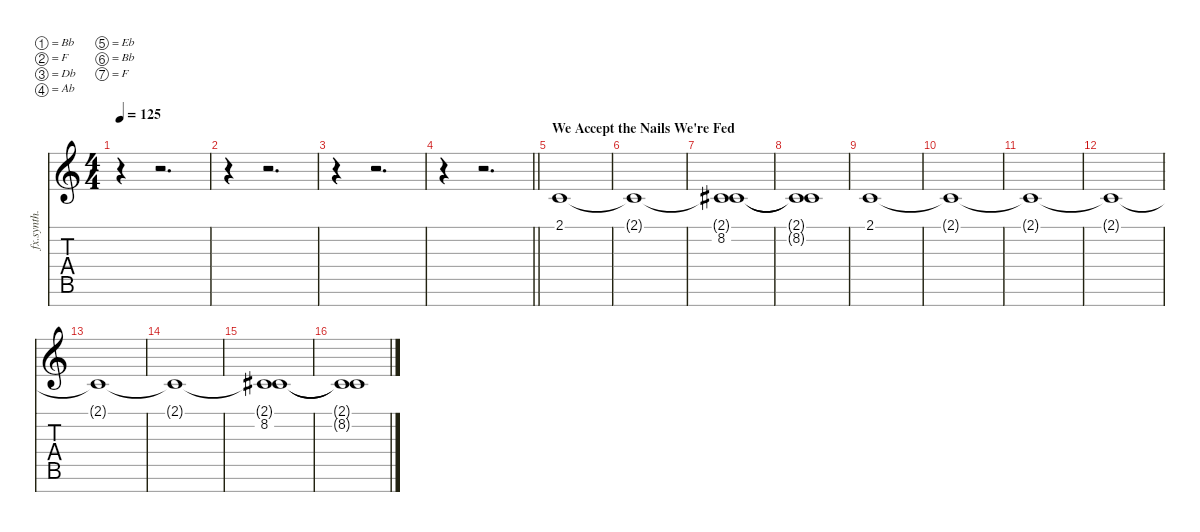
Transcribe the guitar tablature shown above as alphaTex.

\defaultSystemsLayout 4
\hideDynamics
\bracketExtendMode nobrackets
\track ("FX" "fx.synth.") {instrument fx6goblins}
\staff {score tabs}
\tuning (Bb3 F3 Db3 Ab2 Eb2 Bb1 F1)
\ts (4 4)
\tempo 125
\clef g2
\ks c
r.4{dy f} r.2{d} |
r.4 r.2{d} |
r.4 r.2{d} |
\barLineRight lightlight
r.4 r.2{d} |
\section ("" "We Accept the Nails We're Fed")
2.1.1 |
2.1{t}.1 |
(2.1{t} 8.2{acc #}).1 |
(2.1{t} 8.2{t acc #}).1 |
2.1.1 |
2.1{t}.1 |
2.1{t}.1 |
2.1{t}.1 |
2.1{t}.1 |
2.1{t}.1 |
(2.1{t} 8.2{acc #}).1 |
(2.1{t} 8.2{t acc #}).1
